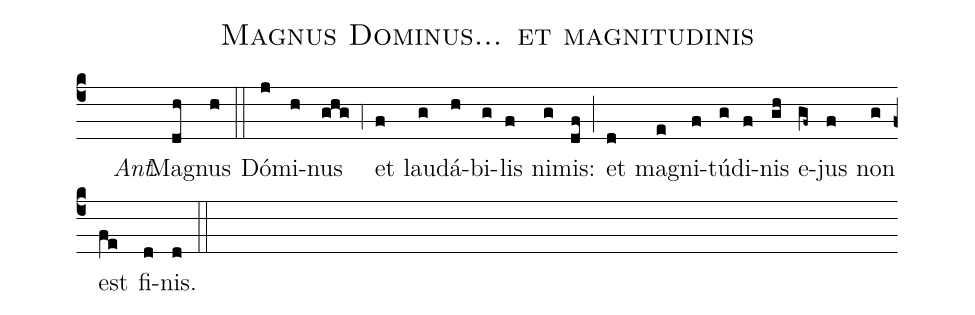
name:Magnus Dominus... et magnitudinis;
office-part:Antiphona;
mode:1;
%%
(c4) () <i>Ant.</i>() Ma(dh)gnus(h) (::) Dó(j)mi(h)nus(ghg) (;4) et(f) lau(g)dá(h)bi(g)lis(f) ni(g)mis:(df) (;) et(d) ma(e)gni(f)tú(g)di(f)nis(gh) e(gf~)jus(f) non(g) est(fe) fi(d)nis.(d) (::)
